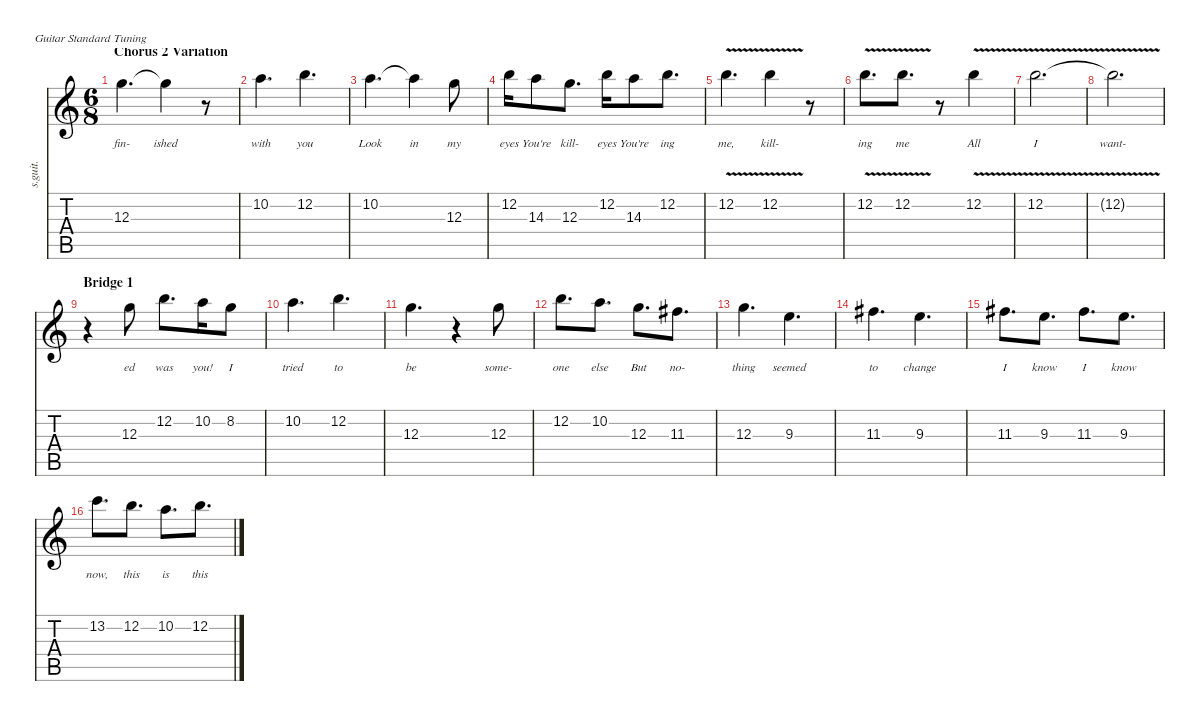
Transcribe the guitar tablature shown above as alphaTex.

\defaultSystemsLayout 4
\hideDynamics
\bracketExtendMode nobrackets
\track ("Jared (Vocals)" "s.guit.") {instrument oboe}
\staff {score tabs}
\tuning (E4 B3 G3 D3 A2 E2)
\displaytranspose 12
\ts (6 8)
\section ("" "Chorus 2 Variation")
\tempo (94 hide)
\clef g2
\ks c
12.3.4{d lyrics (0 "fin-") lyrics (1 "") lyrics (2 "") lyrics (3 "") lyrics (4 "") dy f} 12.3{t}.4{lyrics (0 "ished") lyrics (1 "") lyrics (2 "") lyrics (3 "") lyrics (4 "")} r.8 |
10.2.4{d lyrics (0 "with") lyrics (1 "") lyrics (2 "") lyrics (3 "") lyrics (4 "")} 12.2.4{d lyrics (0 "you") lyrics (1 "") lyrics (2 "") lyrics (3 "") lyrics (4 "")} |
10.2.4{d lyrics (0 "Look") lyrics (1 "") lyrics (2 "") lyrics (3 "") lyrics (4 "")} 10.2{t}.4{lyrics (0 "in") lyrics (1 "") lyrics (2 "") lyrics (3 "") lyrics (4 "")} 12.3.8{lyrics (0 "my") lyrics (1 "") lyrics (2 "") lyrics (3 "") lyrics (4 "")} |
12.2.16{lyrics (0 "eyes") lyrics (1 "") lyrics (2 "") lyrics (3 "") lyrics (4 "")} 14.3.8{lyrics (0 "You're") lyrics (1 "") lyrics (2 "") lyrics (3 "") lyrics (4 "")} 12.3.8{d lyrics (0 "kill-") lyrics (1 "") lyrics (2 "") lyrics (3 "") lyrics (4 "")} 12.2.16{lyrics (0 "eyes") lyrics (1 "") lyrics (2 "") lyrics (3 "") lyrics (4 "")} 14.3.8{lyrics (0 "You're") lyrics (1 "") lyrics (2 "") lyrics (3 "") lyrics (4 "")} 12.2.8{d lyrics (0 "ing") lyrics (1 "") lyrics (2 "") lyrics (3 "") lyrics (4 "")} |
12.2{v}.4{d lyrics (0 "me,") lyrics (1 "") lyrics (2 "") lyrics (3 "") lyrics (4 "")} 12.2{v}.4{lyrics (0 "kill-") lyrics (1 "") lyrics (2 "") lyrics (3 "") lyrics (4 "")} r.8 |
12.2{v}.8{d lyrics (0 "ing") lyrics (1 "") lyrics (2 "") lyrics (3 "") lyrics (4 "")} 12.2{v}.8{d lyrics (0 "me") lyrics (1 "") lyrics (2 "") lyrics (3 "") lyrics (4 "")} r.8 12.2{v}.4{lyrics (0 "All") lyrics (1 "") lyrics (2 "") lyrics (3 "") lyrics (4 "")} |
12.2{v}.2{d lyrics (0 "I") lyrics (1 "") lyrics (2 "") lyrics (3 "") lyrics (4 "")} |
12.2{v t}.2{d lyrics (0 "want-") lyrics (1 "") lyrics (2 "") lyrics (3 "") lyrics (4 "")} |
\section ("" "Bridge 1")
r.4 12.3.8{lyrics (0 "ed") lyrics (1 "") lyrics (2 "") lyrics (3 "") lyrics (4 "")} 12.2.8{d lyrics (0 "was") lyrics (1 "") lyrics (2 "") lyrics (3 "") lyrics (4 "")} 10.2.16{lyrics (0 "you!") lyrics (1 "") lyrics (2 "") lyrics (3 "") lyrics (4 "")} 8.2.8{lyrics (0 "I") lyrics (1 "") lyrics (2 "") lyrics (3 "") lyrics (4 "")} |
10.2.4{d lyrics (0 "tried") lyrics (1 "") lyrics (2 "") lyrics (3 "") lyrics (4 "")} 12.2.4{d lyrics (0 "to") lyrics (1 "") lyrics (2 "") lyrics (3 "") lyrics (4 "")} |
12.3.4{d lyrics (0 "be") lyrics (1 "") lyrics (2 "") lyrics (3 "") lyrics (4 "")} r.4 12.3.8{lyrics (0 "some-") lyrics (1 "") lyrics (2 "") lyrics (3 "") lyrics (4 "")} |
12.2.8{d lyrics (0 "one") lyrics (1 "") lyrics (2 "") lyrics (3 "") lyrics (4 "")} 10.2.8{d lyrics (0 "else") lyrics (1 "") lyrics (2 "") lyrics (3 "") lyrics (4 "")} 12.3.8{d lyrics (0 "But") lyrics (1 "") lyrics (2 "") lyrics (3 "") lyrics (4 "")} 11.3{acc #}.8{d lyrics (0 "no-") lyrics (1 "") lyrics (2 "") lyrics (3 "") lyrics (4 "")} |
12.3.4{d lyrics (0 "thing") lyrics (1 "") lyrics (2 "") lyrics (3 "") lyrics (4 "")} 9.3.4{d lyrics (0 "seemed") lyrics (1 "") lyrics (2 "") lyrics (3 "") lyrics (4 "")} |
11.3{acc #}.4{d lyrics (0 "to") lyrics (1 "") lyrics (2 "") lyrics (3 "") lyrics (4 "")} 9.3.4{d lyrics (0 "change") lyrics (1 "") lyrics (2 "") lyrics (3 "") lyrics (4 "")} |
11.3{acc #}.8{d lyrics (0 "I") lyrics (1 "") lyrics (2 "") lyrics (3 "") lyrics (4 "")} 9.3.8{d lyrics (0 "know") lyrics (1 "") lyrics (2 "") lyrics (3 "") lyrics (4 "")} 11.3{acc #}.8{d lyrics (0 "I") lyrics (1 "") lyrics (2 "") lyrics (3 "") lyrics (4 "")} 9.3.8{d lyrics (0 "know") lyrics (1 "") lyrics (2 "") lyrics (3 "") lyrics (4 "")} |
13.2.8{d lyrics (0 "now,") lyrics (1 "") lyrics (2 "") lyrics (3 "") lyrics (4 "")} 12.2.8{d lyrics (0 "this") lyrics (1 "") lyrics (2 "") lyrics (3 "") lyrics (4 "")} 10.2.8{d lyrics (0 "is") lyrics (1 "") lyrics (2 "") lyrics (3 "") lyrics (4 "")} 12.2.8{d lyrics (0 "this") lyrics (1 "") lyrics (2 "") lyrics (3 "") lyrics (4 "")}
